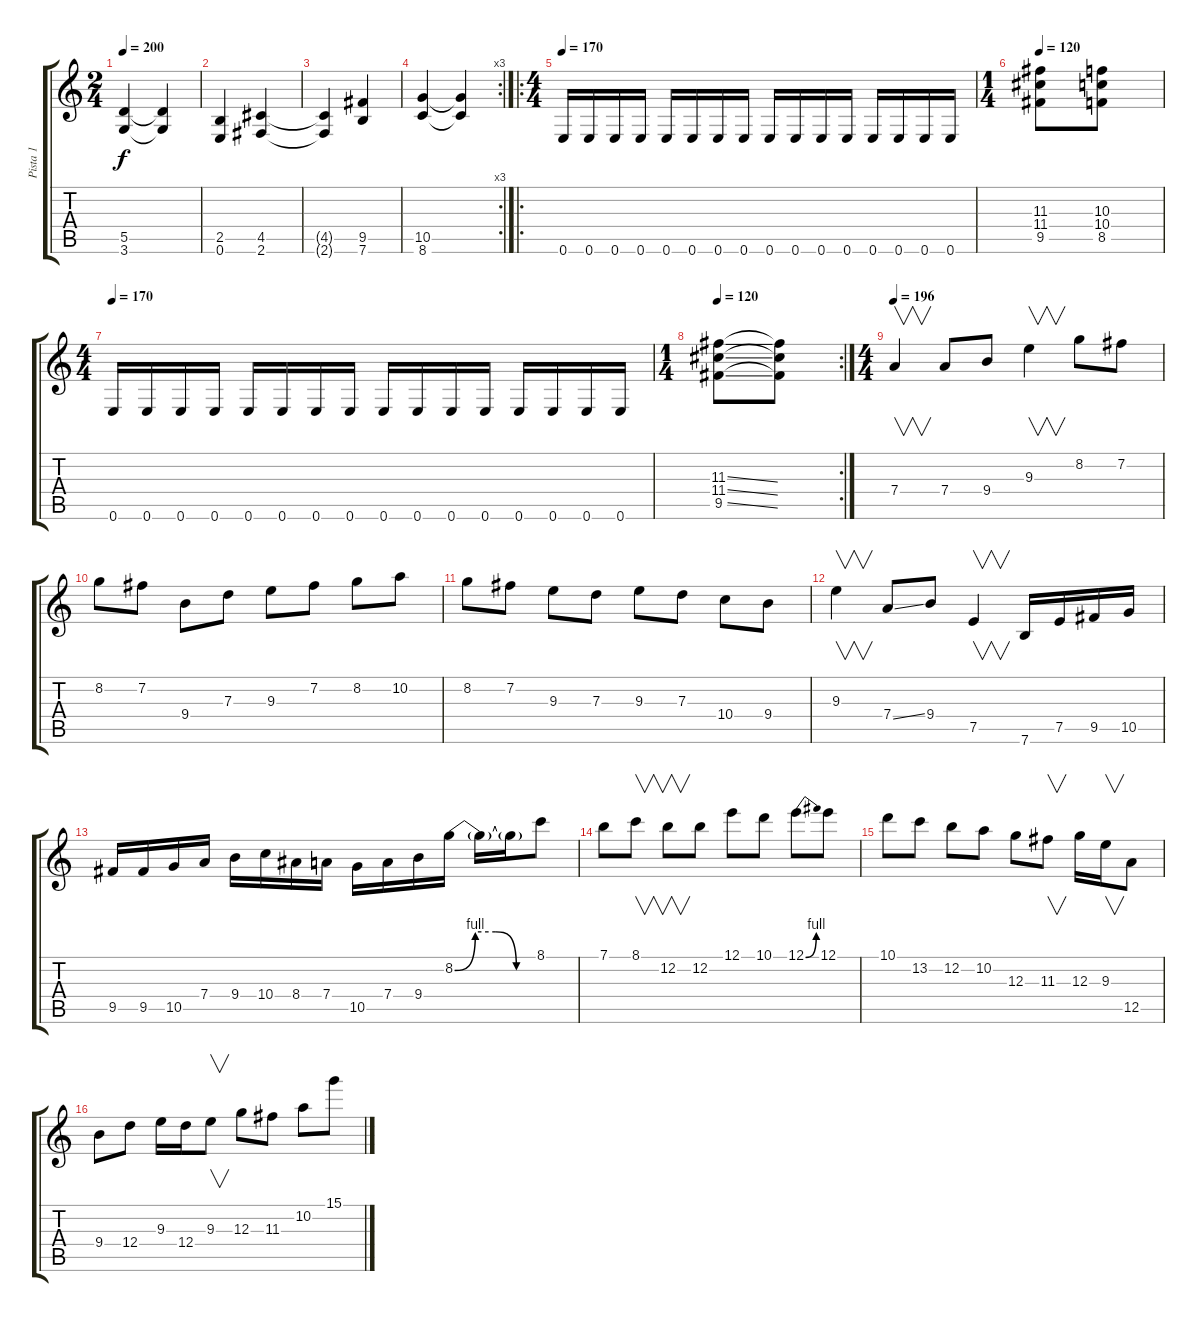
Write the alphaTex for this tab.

\track ("Pista 1" "Pista 1") {instrument distortionguitar}
\staff {score tabs}
\tuning (E4 B3 G3 D3 A2 E2) {hide}
\ts (2 4)
\tempo 200
\clef g2
\ks c
(5.5 3.6).4{dy f} (5.5{t} 3.6{t}).4 |
(2.5 0.6).4 (4.5 2.6).4 |
(4.5{t} 2.6{t}).4 (9.5 7.6).4 |
\rc 3
(10.5 8.6).4 (10.5{t} 8.6{t}).4 |
\ro
\ts (4 4)
\tempo 170
0.6.16 0.6.16 0.6.16 0.6.16 0.6.16 0.6.16 0.6.16 0.6.16 0.6.16 0.6.16 0.6.16 0.6.16 0.6.16 0.6.16 0.6.16 0.6.16 |
\ts (1 4)
\tempo 120
(11.3 11.4 9.5).8 (10.3 10.4 8.5).8 |
\ts (4 4)
\tempo 170
0.6.16 0.6.16 0.6.16 0.6.16 0.6.16 0.6.16 0.6.16 0.6.16 0.6.16 0.6.16 0.6.16 0.6.16 0.6.16 0.6.16 0.6.16 0.6.16 |
\rc 2
\ts (1 4)
\tempo 120
(11.3{ss} 11.4{ss} 9.5{ss}).8 (11.3{t} 11.4{t} 9.5{t}).8 |
\ts (4 4)
\tempo 196
7.4.4{v} 7.4.8 9.4.8 9.3.4{v} 8.2.8 7.2.8 |
8.2.8 7.2.8 9.4.8 7.3.8 9.3.8 7.2.8 8.2.8 10.2.8 |
8.2.8 7.2.8 9.3.8 7.3.8 9.3.8 7.3.8 10.4.8 9.4.8 |
9.3.4{v} 7.4{ss}.8 9.4.8 7.5.4{v} 7.6.16 7.5.16 9.5.16 10.5.16 |
9.5.16 9.5.16 10.5.16 7.4.16 9.4.16 10.4.16 8.4.16 7.4.16 10.5.16 7.4.16 9.4.16 8.2{be (custom 0 0 15 4 30 4 45 0 60 0)}.16 8.2{t}.16 8.2{t}.16 8.1.8 |
7.1.8 8.1.8{v} 12.2.8{v} 12.2.8 12.1.8 10.1.8 12.1{be (bend 0 0 60 4)}.8 12.1.8 |
10.1.8 13.2.8 12.2.8 10.2.8 12.3.8 11.3.8{v} 12.3.16 9.3.16{v} 12.5.8 |
9.4.8 12.4.8 9.3.16 12.4.16 9.3.8{v} 12.3.8 11.3.8 10.2.8 15.1{ss}.8
